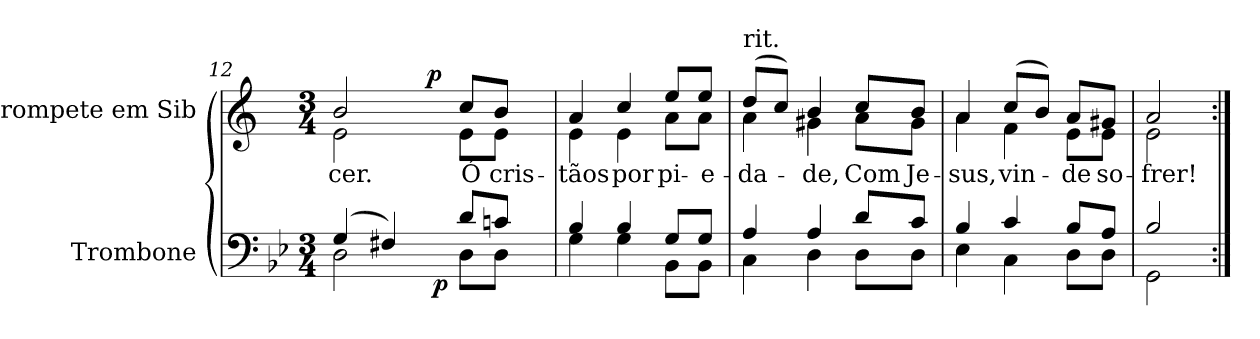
**kern	**dynam	**kern	**text	**dynam
*part2	*part2	*part1	*part1	*part1
*staff2	*staff2	*staff1	*staff1	*staff1
*I"Trombone	*	*I"Trompete em Sib	*	*
*I'Trne.	*	*I'Tpte.	*	*
*clefF4	*	*clefG2	*	*
*	*	*ITrd1c2	*	*
*k[b-e-]	*	*k[b-e-]	*	*
*g:	*	*g:	*	*
*M3/4	*	*M3/4	*	*
=12	=12	=12	=12	=12
*^	*	*	*	*
!	!	!	!	!LO:LY:b:color=#000000	!
*	*^	*	*^	*	*
*	*	*	*	*	*^	*	*
(4Gi/	2Di\	4ryy	.	2ai/	2di\	4ryy	-cer.	.
4F#Xi/)	.	8ryy	.	.	.	8ryy	.	.
.	.	64ryy	.	.	.	64ryy	.	.
.	.	128...ryy	.	.	.	256ryy	.	.
.	.	.	.	.	.	1024ryy	.	.
.	.	.	.	.	.	4ryy	.	p
.	.	4ryy	p	.	.	.	.	.
!	!	!	!	!	!	!	!LO:LY:b:color=#000000	!
8di/L	8Di\L	.	.	8b-i/L	8di\L	.	Ó	.
!	!	!	!	!	!	!	!LO:LY:b:color=#000000	!
8cni/J	8Di\J	.	.	8ai/J	8di\J	.	cris-	.
.	.	.	.	.	.	16ryy	.	.
.	.	16ryy	.	.	.	.	.	.
.	.	.	.	.	.	32ryy	.	.
.	.	32ryy	.	.	.	.	.	.
.	.	.	.	.	.	128ryy	.	.
.	.	.	.	.	.	512.ryy	.	.
.	.	1024ryy	.	.	.	.	.	.
*	*v	*v	*	*	*	*	*	*
*	*	*	*v	*v	*v	*	*
!!LO:LB:g=z
=13	=13	=13	=13	=13	=13
*	*^	*	*^	*	*
*	*	*	*	*	*^	*	*
!	!	!	!	!	!	!	!LO:LY:b:color=#000000	!
*	*v	*v	*	*	*	*	*	*
*	*	*	*	*v	*v	*	*
4B-i/	4Gi\	.	4gi/	4di\	-tãos	.
!	!	!	!	!	!LO:LY:b:color=#000000	!
4B-i/	4Gi\	.	4b-i/	4di\	por	.
!	!	!	!	!	!LO:LY:b:color=#000000	!
8Gi/L	8BB-i\L	.	8ddi/L	8gi\L	pi-	.
!	!	!	!	!	!LO:LY:b:color=#000000	!
8Gi/J	8BB-i\J	.	8ddi/J	8gi\J	-e-	.
=14	=14	=14	=14	=14	=14	=14
!	!	!	!LO:TX:t=rit.	!	!	!
!	!	!	!	!	!LO:LY:b:color=#000000	!
4Ai/	4Ci\	.	(8cci/L	4gi\	-da-	.
.	.	.	8b-i/J)	.	.	.
!	!	!	!	!	!LO:LY:b:color=#000000	!
4Ai/	4Di\	.	4ai/	4f#Xi\	-de,	.
!	!	!	!	!	!LO:LY:b:color=#000000	!
8di/L	8Di\L	.	8b-i/L	8gi\L	Com	.
!	!	!	!	!	!LO:LY:b:color=#000000	!
8ci/J	8Di\J	.	8ai/J	8f#i\J	Je-	.
=15	=15	=15	=15	=15	=15	=15
!	!	!	!	!	!LO:LY:b:color=#000000	!
4B-i/	4E-i\	.	4gi/	4gi\	-sus,	.
!	!	!	!	!	!LO:LY:b:color=#000000	!
4ci/	4Ci\	.	(8b-i/L	4e-i\	vin-	.
.	.	.	8ai/J)	.	.	.
!	!	!	!	!	!LO:LY:b:color=#000000	!
8B-i/L	8Di\L	.	8gi/L	8di\L	-de	.
!	!	!	!	!	!LO:LY:b:color=#000000	!
8Ai/J	8Di\J	.	8f#Xi/J	8di\J	so-	.
=16	=16	=16	=16	=16	=16	=16
!	!	!	!	!	!LO:LY:b:color=#000000	!
2B-i/	2GGi\	.	2gi/	2di\	-frer!	.
*v	*v	*	*	*	*	*
*	*	*v	*v	*	*
=:|!	=:|!	=:|!	=:|!	=:|!
*-	*-	*-	*-	*-
